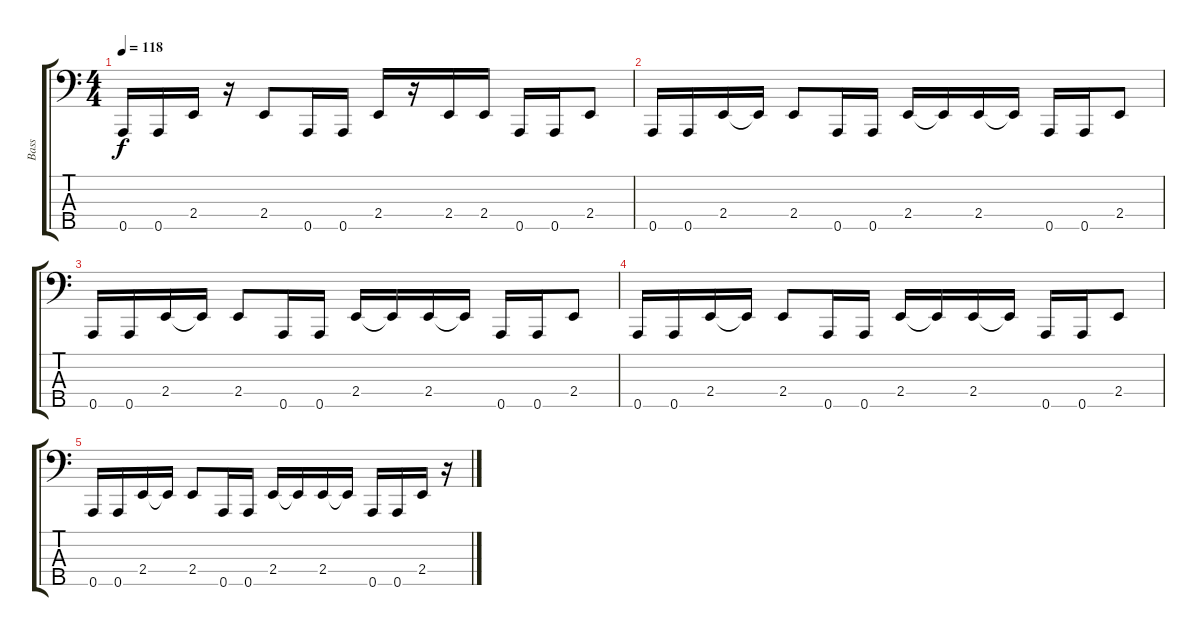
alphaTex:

\track ("Bass" "Bass") {instrument slapbass1}
\staff {score tabs}
\tuning (F2 C2 G1 D1 A0) {hide}
\ts (4 4)
\tempo 118
\clef f4
\ks c
0.5.16{dy f} 0.5.16 2.4.16 r.16 2.4.8 0.5.16 0.5.16 2.4.16 r.16 2.4.16 2.4.16 0.5.16 0.5.16 2.4.8 |
0.5.16 0.5.16 2.4.16 2.4{t}.16 2.4.8 0.5.16 0.5.16 2.4.16 2.4{t}.16 2.4.16 2.4{t}.16 0.5.16 0.5.16 2.4.8 |
0.5.16 0.5.16 2.4.16 2.4{t}.16 2.4.8 0.5.16 0.5.16 2.4.16 2.4{t}.16 2.4.16 2.4{t}.16 0.5.16 0.5.16 2.4.8 |
0.5.16 0.5.16 2.4.16 2.4{t}.16 2.4.8 0.5.16 0.5.16 2.4.16 2.4{t}.16 2.4.16 2.4{t}.16 0.5.16 0.5.16 2.4.8 |
0.5.16 0.5.16 2.4.16 2.4{t}.16 2.4.8 0.5.16 0.5.16 2.4.16 2.4{t}.16 2.4.16 2.4{t}.16 0.5.16 0.5.16 2.4.16 r.16
